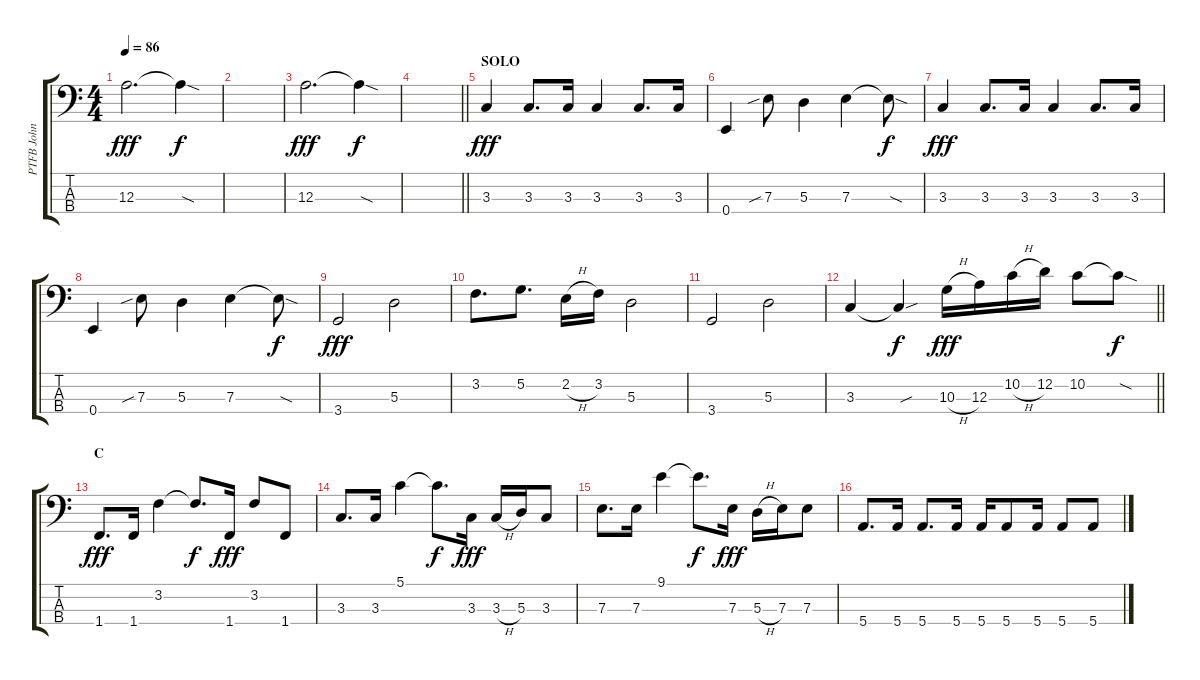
\track ("PTFB John" "PTFB John") {instrument electricbassfinger}
\staff {score tabs}
\tuning (G2 D2 A1 E1) {hide}
\ts (4 4)
\tempo 86
\clef f4
\ks c
12.3.2{d dy fff} 12.3{sod t}.4{dy f} |
|
12.3.2{d dy fff} 12.3{sod t}.4{dy f} |
\barLineRight lightlight
|
\section ("" "SOLO")
3.3.4{dy fff} 3.3.8{d} 3.3.16 3.3.4 3.3.8{d} 3.3.16 |
0.4.4 7.3{sib}.8 5.3.4 7.3.4 7.3{sod t}.8{dy f} |
3.3.4{dy fff} 3.3.8{d} 3.3.16 3.3.4 3.3.8{d} 3.3.16 |
0.4.4 7.3{sib}.8 5.3.4 7.3.4 7.3{sod t}.8{dy f} |
3.4.2{dy fff} 5.3.2 |
3.2.8{d} 5.2.8{d} 2.2{h}.16 3.2.16 5.3.2 |
3.4.2 5.3.2 |
\barLineRight lightlight
3.3.4 3.3{sou t}.4{dy f} 10.3{h}.16{dy fff} 12.3.16 10.2{h}.16 12.2.16 10.2.8 10.2{sod t}.8{dy f} |
\section ("" "C")
1.4.8{d dy fff} 1.4.16 3.2.4 3.2{t}.8{d dy f} 1.4.16{dy fff} 3.2.8 1.4.8 |
3.3.8{d} 3.3.16 5.1.4 5.1{t}.8{d dy f} 3.3.16{dy fff} 3.3{h}.16 5.3.16 3.3.8 |
7.3.8{d} 7.3.16 9.1.4 9.1{t}.8{d dy f} 7.3.16{dy fff} 5.3{h}.16 7.3.16 7.3.8 |
5.4.8{d} 5.4.16 5.4.8{d} 5.4.16 5.4.16 5.4.8 5.4.16 5.4.8 5.4.8
